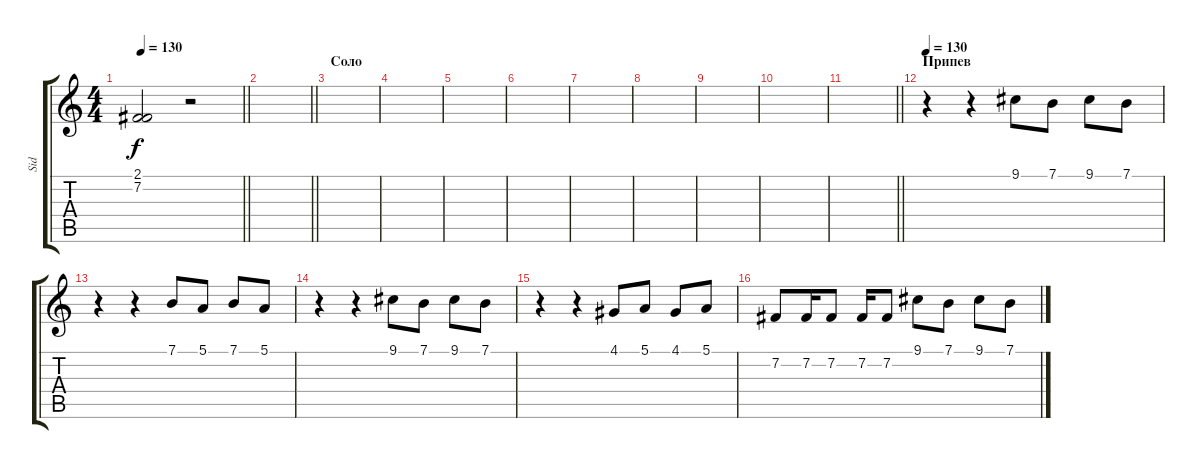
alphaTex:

\track ("Sid" "Sid") {instrument choiraahs}
\staff {score tabs}
\tuning (E4 B3 G3 D3 A2 E2) {hide}
\ts (4 4)
\tempo 130
\clef g2
\barLineRight lightlight
\ks c
(2.1 7.2).2{dy f} r.2 |
\barLineRight lightlight
|
\section ("" "Соло")
|
|
|
|
|
|
|
|
\barLineRight lightlight
|
\section ("" "Припев")
\tempo 130
r.4 r.4 9.1.8 7.1.8 9.1.8 7.1.8 |
r.4 r.4 7.1.8 5.1.8 7.1.8 5.1.8 |
r.4 r.4 9.1.8 7.1.8 9.1.8 7.1.8 |
r.4 r.4 4.1.8 5.1.8 4.1.8 5.1.8 |
7.2.8 7.2.16 7.2.8 7.2.16 7.2.8 9.1.8 7.1.8 9.1.8 7.1.8
